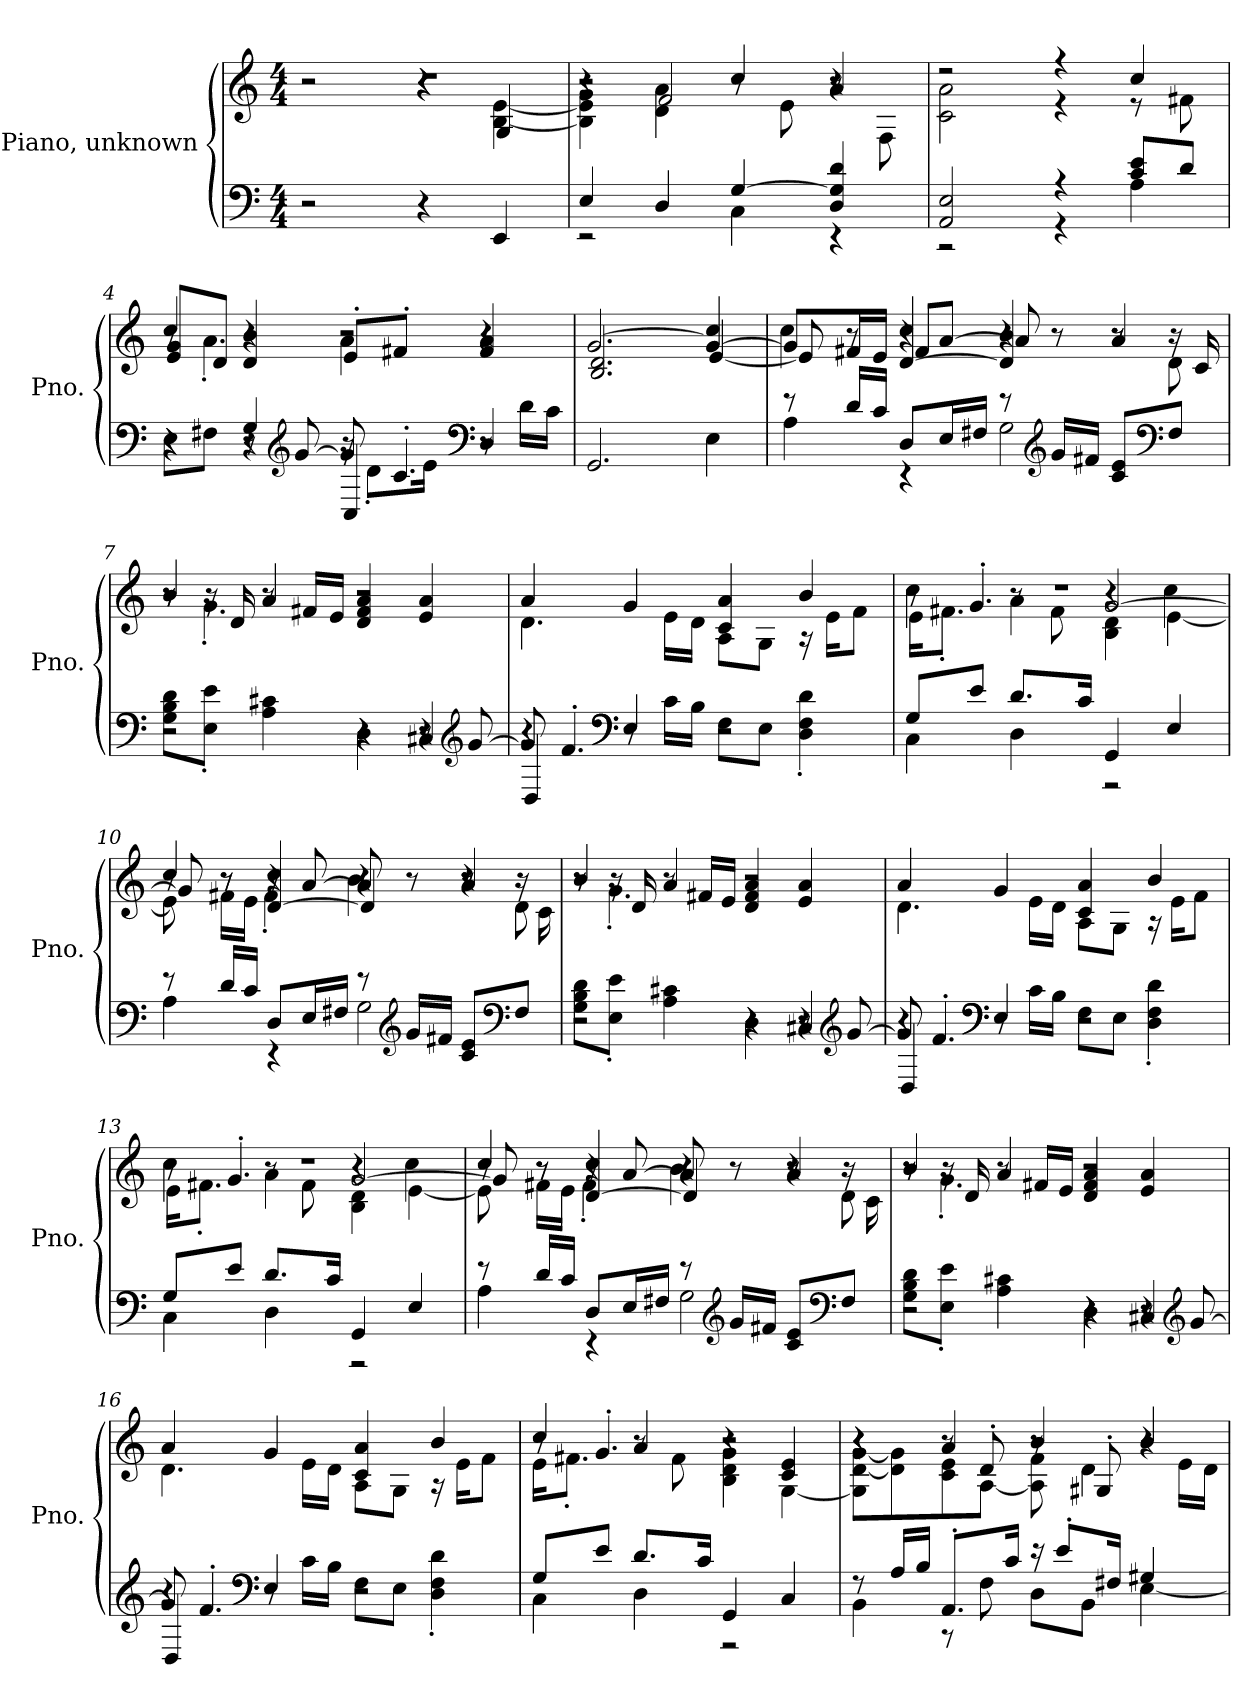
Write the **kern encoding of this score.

**kern	**kern
*part1	*part1
*staff2	*staff1
*I"Piano, unknown	*
*I'Pno.	*
*clefF4	*clefG2
*k[]	*k[]
*M4/4	*M4/4
*MM120	*MM120
=1	=1
*	*^
*	*	*^
2r	1r	2r	2r
4r	.	4r	4r
4EE/	.	[4B\ [4e\	4G/
=2	=2	=2	=2
*^	*	*	*
4E/	2r	2r	4B\] 4e\] 4g\	4r
4D/	.	.	4d\ 4a\	2f/
[4G/	4C\	4cc/	8r	.
.	.	.	8e\	.
4D/ 4G/] 4d/	4r	4a/	8r	4r
.	.	.	8F\	.
*	*	*	*v	*v
=3	=3	=3	=3
2AA/ 2E/	2r	2r	2c\ 2a\
4r	4r	4r	4r
8c/ 8e/L	4A\	4cc/	8r
8d/J	.	.	8f#X\
=4	=4	=4	=4
*	*^	*	*^
4r	8E\L	4r	4cc/	8r	8e/ 8g/L
.	8F#X\J	.	.	4.a'\	8d/J
8r	4r	4G/	4r	.	4d/ 4b/
*clefG2	*	*	*	*	*
[8g/	.	.	.	.	.
8g/]	16r	4C/	2r	4a\	8e'/L
.	8d'\L	.	.	.	.
4.c'/	.	.	.	.	8f#X'/J
.	16e\Jk	.	.	.	.
*clefF4	*	*	*	*	*
.	8r	4D/	.	4r	4f#/ 4a/
.	16d\LL	.	.	.	.
.	16c\JJ	.	.	.	.
*v	*v	*v	*	*	*
*	*	*v	*v
=5	=5	=5
2.GG/	[2.g/	2.B/ 2.d/
4E\	4g/_ 4cc/	[4e/
!!LO:LB:g=z
=6	=6	=6
*^	*	*^
8r	4A\	8g/L]	4cc\	8e/]
16d/LL	.	16f#X/L	.	8r
16c/JJ	.	16e/JJ	.	.
8D/L	4r	[4d/ 4cc/	4r	8f#/L
16E/L	.	.	.	[8a/J
16F#X/JJ	.	.	.	.
8r	2G\	4d/] 4b/	4r	8a/]
*clefG2	*	*	*	*
16g/LL	.	.	.	8r
16f#X/JJ	.	.	.	.
8c/ 8e/L	.	8r	8r	4a/
*clefF4	*	*	*	*
8F#/J	.	16r	8d\	.
.	.	16c/	.	.
=7	=7	=7	=7	=7
*	*^	*	*	*
2r	8G\ 8B\ 8d\L	2r	4b/	8r	8r
.	8E\' 8e\'J	.	.	4.g'\	16r
.	.	.	.	.	16d/
.	4A\ 4c#X\	.	4a/	.	8r
.	.	.	.	.	16f#X/LL
.	.	.	.	.	16e/JJ
4r	4D\	4r	2r	2r	4d/ 4f#/ 4a/
8r	4r	4C#X/	.	.	4e/ 4a/
*clefG2	*	*	*	*	*
[8g/	.	.	.	.	.
*	*	*	*	*v	*v
!!LO:LB:g=z
=8	=8	=8	=8	=8
8g/]	4r	4D/	4a/	4.d\
4.f'/	.	.	.	.
*clefF4	*	*	*	*
.	8r	4E/	4g/	.
.	16c\LL	.	.	16e\LL
.	16B\JJ	.	.	16d\JJ
2r	8F\L	2r	4c/ 4a/	8A\L
.	8E\J	.	.	8G\J
.	4D\' 4F\' 4d\'	.	4b/	16r
.	.	.	.	16e\KL
.	.	.	.	8f\J
*	*v	*v	*	*
=9	=9	=9	=9
*	*	*^	*^
8G/L	4C\	1r	4cc\	8r	16e\KL
.	.	.	.	.	8.f#X'\J
8e/J	.	.	.	4.g'/	.
8.d/L	4D\	.	4a\	.	8r
.	.	.	.	.	8f#\
16c/Jk	.	.	.	.	.
4GG/	2r	.	4r	[2g/	4B\ 4d\
4E/	.	.	[4e\	.	4cc\
=10	=10	=10	=10	=10	=10
8r	4A\	4cc/	8e\]	8g/]	8r
16d/LL	.	.	8r	8r	16f#X\LL
16c/JJ	.	.	.	.	16e\JJ
8D/L	4r	8r	4r	[4d/ 4cc/	4f#'\
16E/L	.	[8a/	.	.	.
16F#X/JJ	.	.	.	.	.
8r	2G\	8a/]	4r	4d/]	4b\
*clefG2	*	*	*	*	*
16g/LL	.	8r	.	.	.
16f#X/JJ	.	.	.	.	.
8c/ 8e/L	.	4a/	8r	4r	8r
*clefF4	*	*	*	*	*
8F#/J	.	.	8d\	.	16r
.	.	.	.	.	16c\
*	*	*	*	*v	*v
!!LO:LB:g=z
=11	=11	=11	=11	=11
*	*^	*	*	*
2r	8G\ 8B\ 8d\L	2r	4b/	8r	8r
.	8E\' 8e\'J	.	.	4.g'\	16r
.	.	.	.	.	16d/
.	4A\ 4c#X\	.	4a/	.	8r
.	.	.	.	.	16f#X/LL
.	.	.	.	.	16e/JJ
4r	4D\	4r	2r	2r	4d/ 4f#/ 4a/
8r	4r	4C#X/	.	.	4e/ 4a/
*clefG2	*	*	*	*	*
[8g/	.	.	.	.	.
*	*	*	*	*v	*v
=12	=12	=12	=12	=12
8g/]	4r	4D/	4a/	4.d\
4.f'/	.	.	.	.
*clefF4	*	*	*	*
.	8r	4E/	4g/	.
.	16c\LL	.	.	16e\LL
.	16B\JJ	.	.	16d\JJ
2r	8F\L	2r	4c/ 4a/	8A\L
.	8E\J	.	.	8G\J
.	4D\' 4F\' 4d\'	.	4b/	16r
.	.	.	.	16e\KL
.	.	.	.	8f\J
*	*v	*v	*	*
=13	=13	=13	=13
*	*	*^	*^
8G/L	4C\	1r	4cc\	8r	16e\KL
.	.	.	.	.	8.f#X'\J
8e/J	.	.	.	4.g'/	.
8.d/L	4D\	.	4a\	.	8r
.	.	.	.	.	8f#\
16c/Jk	.	.	.	.	.
4GG/	2r	.	4r	[2g/	4B\ 4d\
4E/	.	.	[4e\	.	4cc\
!!LO:LB:g=z	!!	!!	!!
=14	=14	=14	=14	=14	=14
8r	4A\	4cc/	8e\]	8g/]	8r
16d/LL	.	.	8r	8r	16f#X\LL
16c/JJ	.	.	.	.	16e\JJ
8D/L	4r	8r	4r	[4d/ 4cc/	4f#'\
16E/L	.	[8a/	.	.	.
16F#X/JJ	.	.	.	.	.
8r	2G\	8a/]	4r	4d/]	4b\
*clefG2	*	*	*	*	*
16g/LL	.	8r	.	.	.
16f#X/JJ	.	.	.	.	.
8c/ 8e/L	.	4a/	8r	4r	8r
*clefF4	*	*	*	*	*
8F#/J	.	.	8d\	.	16r
.	.	.	.	.	16c\
*	*	*	*	*v	*v
=15	=15	=15	=15	=15
*	*^	*	*	*
2r	8G\ 8B\ 8d\L	2r	4b/	8r	8r
.	8E\' 8e\'J	.	.	4.g'\	16r
.	.	.	.	.	16d/
.	4A\ 4c#X\	.	4a/	.	8r
.	.	.	.	.	16f#X/LL
.	.	.	.	.	16e/JJ
4r	4D\	4r	2r	2r	4d/ 4f#/ 4a/
8r	4r	4C#X/	.	.	4e/ 4a/
*clefG2	*	*	*	*	*
[8g/	.	.	.	.	.
*	*	*	*	*v	*v
!!LO:LB:g=z
=16	=16	=16	=16	=16
8g/]	4r	4D/	4a/	4.d\
4.f'/	.	.	.	.
*clefF4	*	*	*	*
.	8r	4E/	4g/	.
.	16c\LL	.	.	16e\LL
.	16B\JJ	.	.	16d\JJ
2r	8F\L	2r	4c/ 4a/	8A\L
.	8E\J	.	.	8G\J
.	4D\' 4F\' 4d\'	.	4b/	16r
.	.	.	.	16e\KL
.	.	.	.	8f\J
*	*v	*v	*	*
=17	=17	=17	=17
*	*	*	*^
8G/L	4C\	4cc/	16e\KL	8r
.	.	.	8.f#X'\J	.
8e/J	.	.	.	4.g'/
8.d/L	4D\	4a/	8r	.
.	.	.	8f#\	.
16c/Jk	.	.	.	.
4GG/	2r	2r	4B\ 4d\ 4g\	4r
4C/	.	.	[4G\	4c/ 4e/
=18	=18	=18	=18	=18
8r	4BB\	4r	8G\] [8d\ [8g\L	4r
16A/LL	.	.	8d\] 8g\]	.
16B/JJ	.	.	.	.
8.AA'/L	8r	4a/	8c\ 8e\	8r
.	8F\	.	[8A\J	8d'/
16c/Jk	.	.	.	.
16r	8D\L	4b/	8A\] 8f\	8r
8e'/L	.	.	.	.
.	8BB\J	.	4d\	8G#X'/
16F#X/Jk	.	.	.	.
4G#X/	[4E\	4b/	.	4r
.	.	.	16e\LL	.
.	.	.	16d\JJ	.
*v	*v	*	*	*
*	*v	*v	*v
=	=
*-	*-
